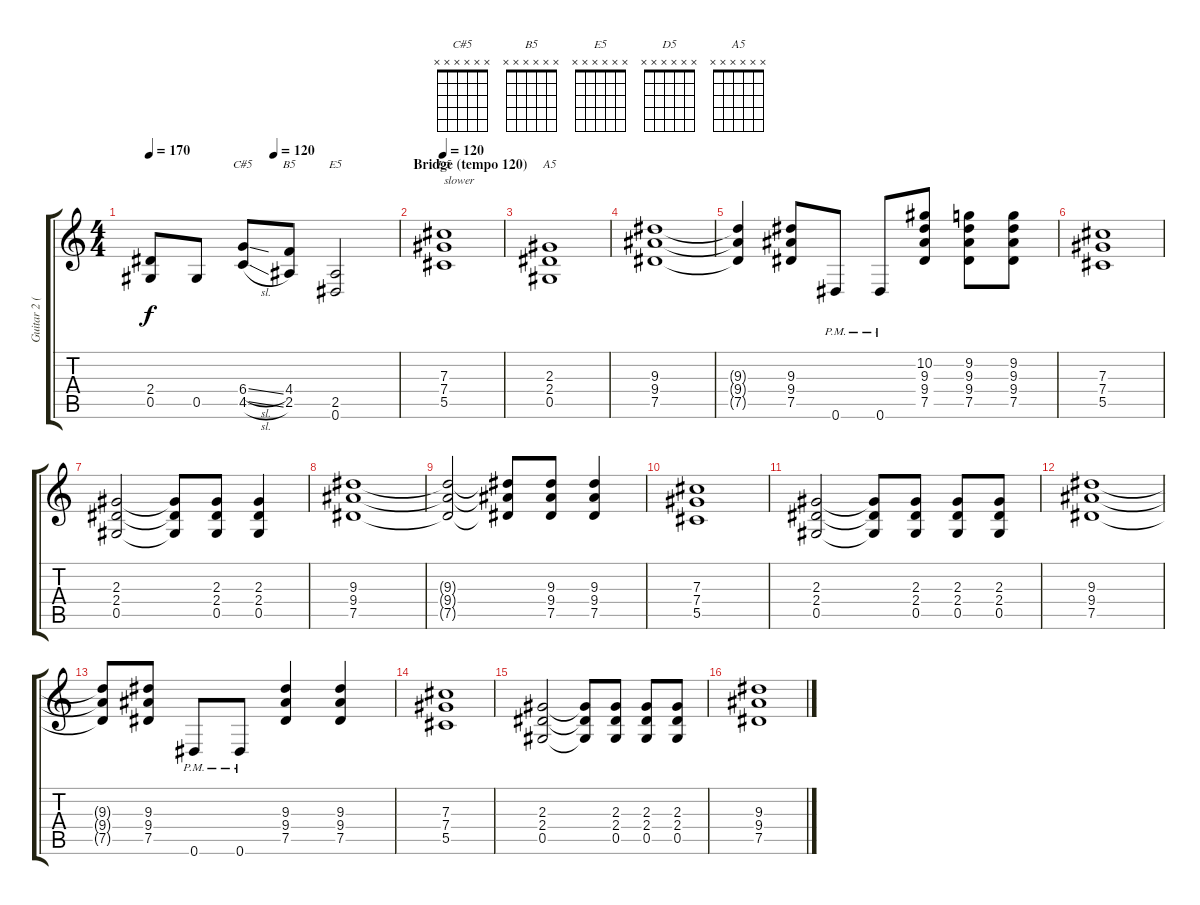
\track ("Guitar 2 (Izzy) " "Guitar 2 (") {instrument overdrivenguitar}
\staff {score tabs}
\tuning (Eb4 Bb3 Gb3 Db3 Ab2 Eb2) {hide}
\chord ("C#5" x x x x x x)
\chord ("B5" x x x x x x)
\chord ("E5" x x x x x x)
\chord ("D5" x x x x x x)
\chord ("A5" x x x x x x)
\ts (4 4)
\tempo 170
\tempo (120 0.5)
\clef g2
\ks c
(2.4{t} 0.5{t}).8{dy f} 0.5.8 (6.4{sl} 4.5{sl}).8{ch "C#5"} (4.4 2.5).8{ch "B5"} (2.5 0.6).2{ch "E5"} |
\section ("" "Bridge (tempo 120)")
\tempo 120
(7.3 7.4 5.5).1{ch "D5" txt "slower"} |
(2.3 2.4 0.5).1{ch "A5"} |
(9.3 9.4 7.5).1 |
(9.3{t} 9.4{t} 7.5{t}).4 (9.3 9.4 7.5).8 0.6{pm}.8 0.6{pm}.8 (10.2 9.3 9.4 7.5).8 (9.2 9.3 9.4 7.5).8 (9.2 9.3 9.4 7.5).8 |
(7.3 7.4 5.5).1 |
(2.3 2.4 0.5).2 (2.3{t} 2.4{t} 0.5{t}).8 (2.3 2.4 0.5).8 (2.3 2.4 0.5).4 |
(9.3 9.4 7.5).1 |
(9.3{t} 9.4{t} 7.5{t}).2 (9.3{t} 9.4{t} 7.5{t}).8 (9.3 9.4 7.5).8 (9.3 9.4 7.5).4 |
(7.3 7.4 5.5).1 |
(2.3 2.4 0.5).2 (2.3{t} 2.4{t} 0.5{t}).8 (2.3 2.4 0.5).8 (2.3 2.4 0.5).8 (2.3 2.4 0.5).8 |
(9.3 9.4 7.5).1 |
(9.3{t} 9.4{t} 7.5{t}).8 (9.3 9.4 7.5).8 0.6{pm}.8 0.6{pm}.8 (9.3 9.4 7.5).4 (9.3 9.4 7.5).4 |
(7.3 7.4 5.5).1 |
(2.3 2.4 0.5).2 (2.3{t} 2.4{t} 0.5{t}).8 (2.3 2.4 0.5).8 (2.3 2.4 0.5).8 (2.3 2.4 0.5).8 |
(9.3 9.4 7.5).1
